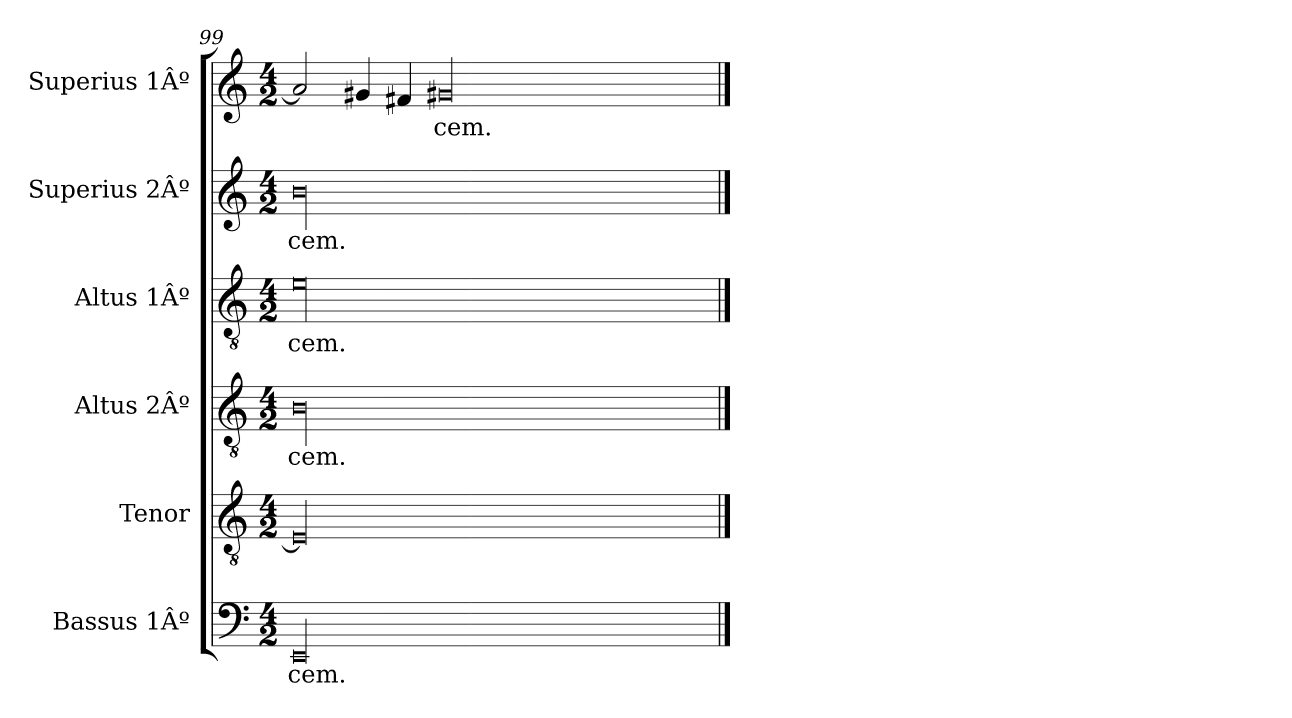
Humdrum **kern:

**kern	**text	**kern	**text	**kern	**text	**kern	**text	**kern	**text	**kern	**text
*part6	*part6	*part5	*part5	*part4	*part4	*part3	*part3	*part2	*part2	*part1	*part1
*staff6	*staff6	*staff5	*staff5	*staff4	*staff4	*staff3	*staff3	*staff2	*staff2	*staff1	*staff1
*I"Bassus 1Âº	*	*I"Tenor	*	*I"Altus 2Âº	*	*I"Altus 1Âº	*	*I"Superius 2Âº	*	*I"Superius 1Âº	*
*clefF4	*	*clefGv2	*	*clefGv2	*	*clefGv2	*	*clefG2	*	*clefG2	*
*k[]	*	*k[]	*	*k[]	*	*k[]	*	*k[]	*	*k[]	*
*M4/2	*	*M4/2	*	*M4/2	*	*M4/2	*	*M4/2	*	*M4/2	*
=99	=99	=99	=99	=99	=99	=99	=99	=99	=99	=99	=99
00EE/	-cem.	00E/]	.	00B\	-cem.	00e\	-cem.	00b\	-cem.	2a/]	.
.	.	.	.	.	.	.	.	.	.	4g#X/	.
.	.	.	.	.	.	.	.	.	.	4f#X/	.
.	.	.	.	.	.	.	.	.	.	00g#X/	-cem.
1ryy	.	1ryy	.	1ryy	.	1ryy	.	1ryy	.	.	.
==	==	==	==	==	==	==	==	==	==	==	==
*-	*-	*-	*-	*-	*-	*-	*-	*-	*-	*-	*-
